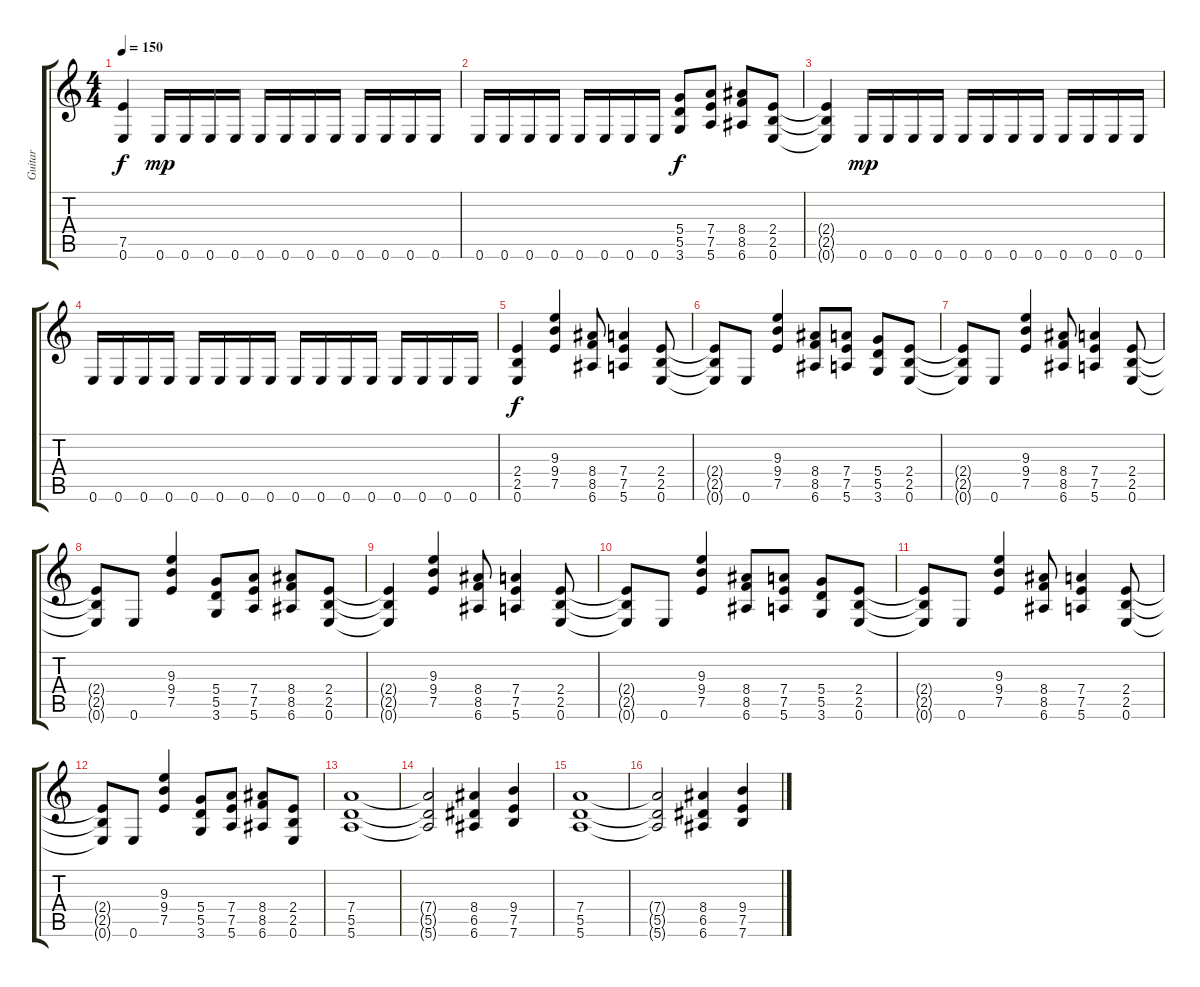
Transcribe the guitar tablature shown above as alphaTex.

\track ("Guitar" "Guitar") {instrument overdrivenguitar}
\staff {score tabs}
\tuning (E4 B3 G3 D3 A2 E2) {hide}
\ts (4 4)
\tempo 150
\clef g2
\ks c
(7.5{t} 0.6{t}).4{dy f} 0.6.16{dy mp} 0.6.16 0.6.16 0.6.16 0.6.16 0.6.16 0.6.16 0.6.16 0.6.16 0.6.16 0.6.16 0.6.16 |
0.6.16 0.6.16 0.6.16 0.6.16 0.6.16 0.6.16 0.6.16 0.6.16 (5.4 5.5 3.6).8{dy f} (7.4 7.5 5.6).8 (8.4 8.5 6.6).8 (2.4 2.5 0.6).8 |
(2.4{t} 2.5{t} 0.6{t}).4 0.6.16{dy mp} 0.6.16 0.6.16 0.6.16 0.6.16 0.6.16 0.6.16 0.6.16 0.6.16 0.6.16 0.6.16 0.6.16 |
0.6.16 0.6.16 0.6.16 0.6.16 0.6.16 0.6.16 0.6.16 0.6.16 0.6.16 0.6.16 0.6.16 0.6.16 0.6.16 0.6.16 0.6.16 0.6.16 |
(2.4 2.5 0.6).4{dy f} (9.3 9.4 7.5).4 (8.4 8.5 6.6).8 (7.4 7.5 5.6).4 (2.4 2.5 0.6).8 |
(2.4{t} 2.5{t} 0.6{t}).8 0.6.8 (9.3 9.4 7.5).4 (8.4 8.5 6.6).8 (7.4 7.5 5.6).8 (5.4 5.5 3.6).8 (2.4 2.5 0.6).8 |
(2.4{t} 2.5{t} 0.6{t}).8 0.6.8 (9.3 9.4 7.5).4 (8.4 8.5 6.6).8 (7.4 7.5 5.6).4 (2.4 2.5 0.6).8 |
(2.4{t} 2.5{t} 0.6{t}).8 0.6.8 (9.3 9.4 7.5).4 (5.4 5.5 3.6).8 (7.4 7.5 5.6).8 (8.4 8.5 6.6).8 (2.4 2.5 0.6).8 |
(2.4{t} 2.5{t} 0.6{t}).4 (9.3 9.4 7.5).4 (8.4 8.5 6.6).8 (7.4 7.5 5.6).4 (2.4 2.5 0.6).8 |
(2.4{t} 2.5{t} 0.6{t}).8 0.6.8 (9.3 9.4 7.5).4 (8.4 8.5 6.6).8 (7.4 7.5 5.6).8 (5.4 5.5 3.6).8 (2.4 2.5 0.6).8 |
(2.4{t} 2.5{t} 0.6{t}).8 0.6.8 (9.3 9.4 7.5).4 (8.4 8.5 6.6).8 (7.4 7.5 5.6).4 (2.4 2.5 0.6).8 |
(2.4{t} 2.5{t} 0.6{t}).8 0.6.8 (9.3 9.4 7.5).4 (5.4 5.5 3.6).8 (7.4 7.5 5.6).8 (8.4 8.5 6.6).8 (2.4 2.5 0.6).8 |
(7.4 5.5 5.6).1 |
(7.4{t} 5.5{t} 5.6{t}).2 (8.4 6.5 6.6).4 (9.4 7.5 7.6).4 |
(7.4 5.5 5.6).1 |
(7.4{t} 5.5{t} 5.6{t}).2 (8.4 6.5 6.6).4 (9.4 7.5 7.6).4
